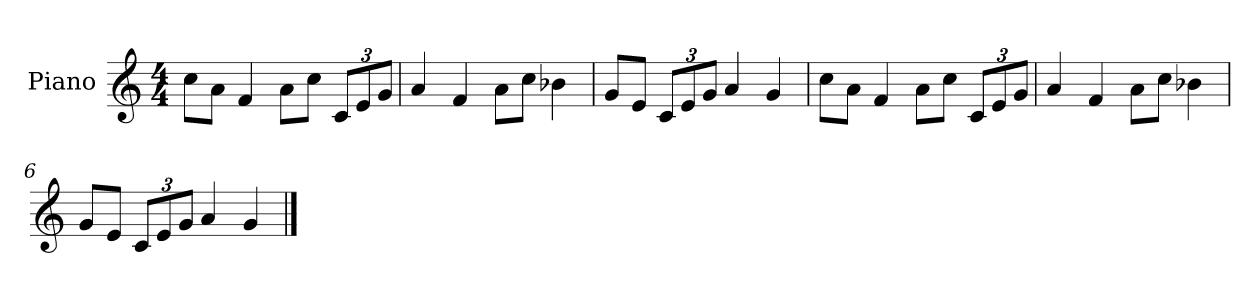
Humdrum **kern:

**kern
*part1
*staff1
*I"Piano
*I'P-no
*clefG2
*k[]
*M4/4
*MM90
=1
8cc\L
8a\J
4f/
8a\L
8cc\J
*Xbrackettup
12c/L
12e/
12g/J
=2
4a/
4f/
8a\L
8cc\J
4b-X\
=3
8g/L
8e/J
12c/L
12e/
12g/J
4a/
4g/
=4
8cc\L
8a\J
4f/
8a\L
8cc\J
12c/L
12e/
12g/J
=5
4a/
4f/
8a\L
8cc\J
4b-X\
!!LO:LB:g=z
=6
8g/L
8e/J
12c/L
12e/
12g/J
4a/
4g/
==
*-
